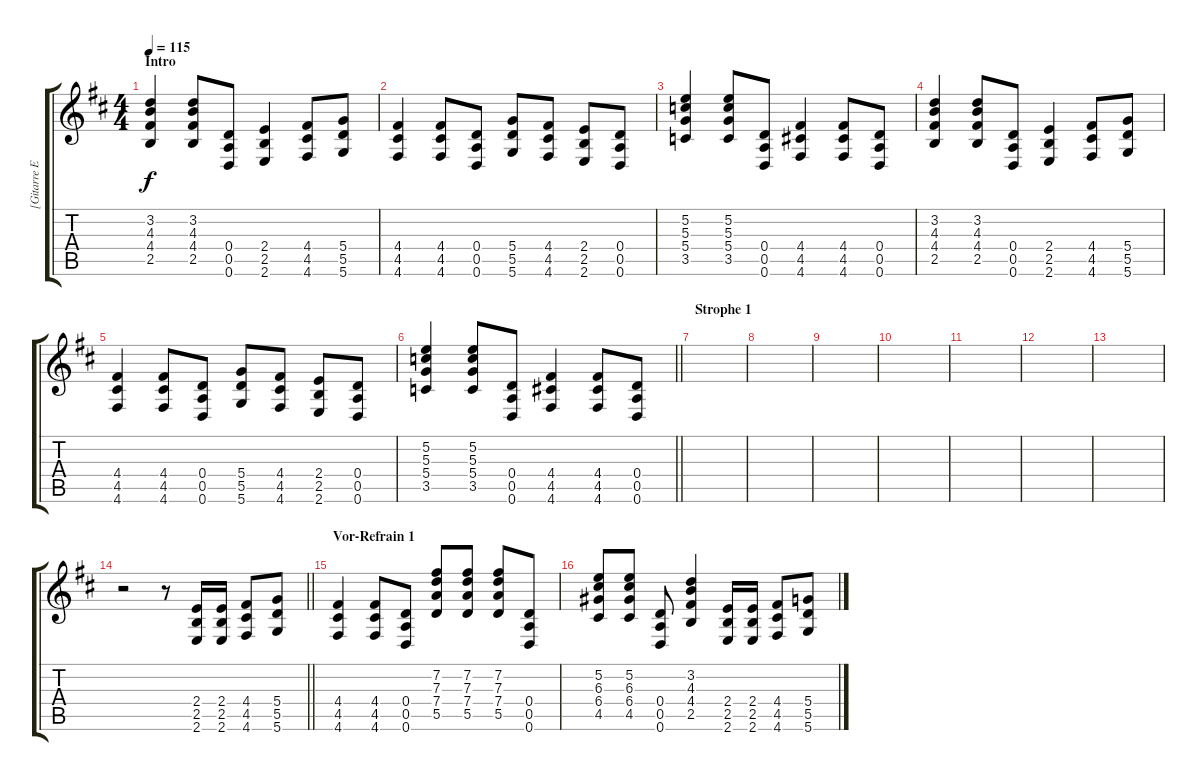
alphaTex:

\track ("[Gitarre Effekt]" "[Gitarre E") {instrument overdrivenguitar}
\staff {score tabs}
\tuning (E4 B3 G3 D3 A2 D2) {hide}
\ts (4 4)
\section ("" "Intro")
\tempo 115
\clef g2
\ks bminor
(3.2 4.3 4.4 2.5).4{dy f balance 14 instrument overdrivenguitar} (3.2 4.3 4.4 2.5).8 (0.4 0.5 0.6).8 (2.4 2.5 2.6).4 (4.4 4.5 4.6).8 (5.4 5.5 5.6).8 |
(4.4 4.5 4.6).4 (4.4 4.5 4.6).8 (0.4 0.5 0.6).8 (5.4 5.5 5.6).8 (4.4 4.5 4.6).8 (2.4 2.5 2.6).8 (0.4 0.5 0.6).8 |
(5.2 5.3 5.4 3.5).4 (5.2 5.3 5.4 3.5).8 (0.4 0.5 0.6).8 (4.4 4.5 4.6).4 (4.4 4.5 4.6).8 (0.4 0.5 0.6).8 |
(3.2 4.3 4.4 2.5).4 (3.2 4.3 4.4 2.5).8 (0.4 0.5 0.6).8 (2.4 2.5 2.6).4 (4.4 4.5 4.6).8 (5.4 5.5 5.6).8 |
(4.4 4.5 4.6).4 (4.4 4.5 4.6).8 (0.4 0.5 0.6).8 (5.4 5.5 5.6).8 (4.4 4.5 4.6).8 (2.4 2.5 2.6).8 (0.4 0.5 0.6).8 |
\barLineRight lightlight
(5.2 5.3 5.4 3.5).4 (5.2 5.3 5.4 3.5).8 (0.4 0.5 0.6).8 (4.4 4.5 4.6).4 (4.4 4.5 4.6).8 (0.4 0.5 0.6).8 |
\section ("" "Strophe 1")
|
|
|
|
|
|
|
\barLineRight lightlight
r.2 r.8 (2.4 2.5 2.6).16{volume 12} (2.4 2.5 2.6).16 (4.4 4.5 4.6).8 (5.4 5.5 5.6).8 |
\section ("" "Vor-Refrain 1")
(4.4 4.5 4.6).4 (4.4 4.5 4.6).8 (0.4 0.5 0.6).8 (7.2 7.3 7.4 5.5).8 (7.2 7.3 7.4 5.5).8 (7.2 7.3 7.4 5.5).8 (0.4 0.5 0.6).8 |
(5.2 6.3 6.4 4.5).8 (5.2 6.3 6.4 4.5).8 (0.4 0.5 0.6).8 (3.2 4.3 4.4 2.5).4 (2.4 2.5 2.6).16 (2.4 2.5 2.6).16 (4.4 4.5 4.6).8 (5.4 5.5 5.6).8
